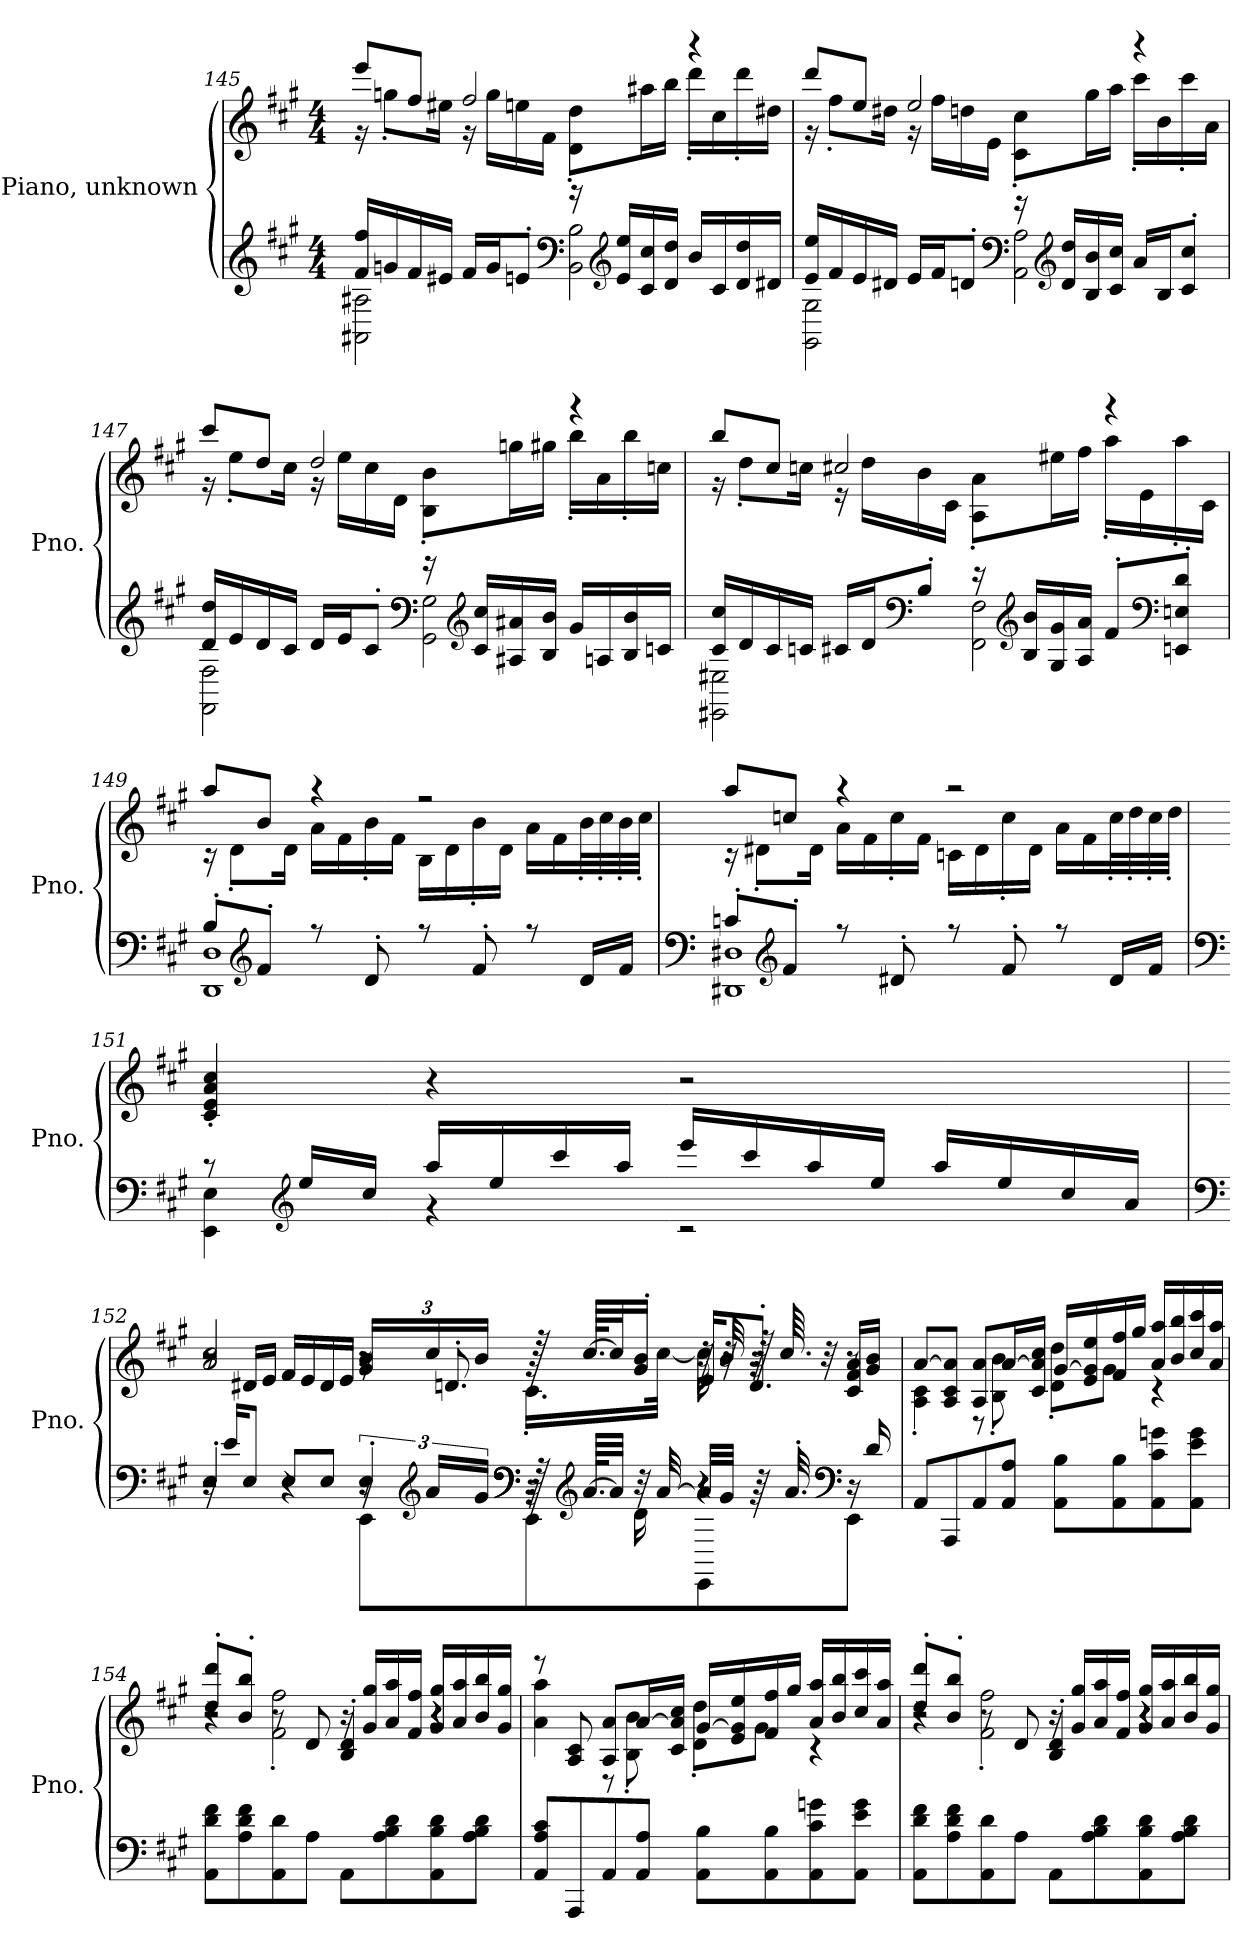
**kern	**kern
*part1	*part1
*staff2	*staff1
*I"Piano, unknown	*
*I'Pno.	*
!!LO:LB:g=z
*clefG2	*clefG2
*k[f#c#g#]	*k[f#c#g#]
*M4/4	*M4/4
=145	=145
*^	*^
16f#/ 16ff#/LL	2AA#X\ 2A#X\	8eee/L	16r
16gn/	.	.	8ggn'\L
16f#/	.	8ff#/J	.
16e#X/JJ	.	.	16ee#X\Jk
16f#/LL	.	2ff#/	16r
16g/J	.	.	16gg\LL
8en'/J	.	.	16een\
.	.	.	16f#\JJ
*clefF4	*	*	*
16r	2BB\ 2B\	.	8d\' 8dd\'L
*clefG2	*	*	*
16e/ 16ee/LL	.	.	.
16c#/ 16cc#/	.	.	16aa#X\L
16d/ 16dd/JJ	.	.	16bb\JJ
16b/LL	.	4r	16ddd'\LL
16c#/	.	.	16cc#\
16d/ 16dd/	.	.	16ddd'\
16d#X/JJ	.	.	16dd#X\JJ
=146	=146	=146	=146
16e/ 16ee/LL	2GG#\ 2G#\	8ddd/L	16r
16f#/	.	.	8ff#'\L
16e/	.	8ee/J	.
16d#X/JJ	.	.	16dd#X\Jk
16e/LL	.	2ee/	16r
16f#/J	.	.	16ff#\LL
8dn'/J	.	.	16ddn\
.	.	.	16e\JJ
*clefF4	*	*	*
16r	2AA\ 2A\	.	8c#\' 8cc#\'L
*clefG2	*	*	*
16d/ 16dd/LL	.	.	.
16B/ 16b/	.	.	16gg#\L
16c#/ 16cc#/JJ	.	.	16aa\JJ
16a/LL	.	4r	16ccc#'\LL
16B/J	.	.	16b\
8c#/' 8cc#/'J	.	.	16ccc#'\
.	.	.	16a\JJ
!!LO:PB:g=z	!!
=147	=147	=147	=147
16d/ 16dd/LL	2FF#\ 2F#\	8ccc#/L	16r
16e/	.	.	8ee'\L
16d/	.	8dd/J	.
16c#/JJ	.	.	16cc#\Jk
16d/LL	.	2dd/	16r
16e/J	.	.	16ee\LL
8c#'/J	.	.	16cc#\
.	.	.	16d\JJ
*clefF4	*	*	*
16r	2GG#\ 2G#\	.	8B\' 8b\'L
*clefG2	*	*	*
16c#/ 16cc#/LL	.	.	.
16A#X/ 16a#X/	.	.	16ggn\L
16B/ 16b/JJ	.	.	16gg#X\JJ
16g#/LL	.	4r	16bb'\LL
16An/	.	.	16a\
16B/ 16b/	.	.	16bb'\
16cn/JJ	.	.	16ccn\JJ
!!LO:LB:g=z	!!
=148	=148	=148	=148
16c#/ 16cc#/LL	2EE#X\ 2E#X\	8bb/L	16r
16d/	.	.	8dd'\L
16c#/	.	8cc#/J	.
16cn/JJ	.	.	16ccn\Jk
16c#X/LL	.	2cc#X/	16r
16d/J	.	.	16dd\LL
*clefF4	*	*	*
8B'/J	.	.	16b\
.	.	.	16c#\JJ
16r	2FF#\ 2F#\	.	8A\' 8a\'L
*clefG2	*	*	*
16B/ 16b/LL	.	.	.
16G#/ 16g#/	.	.	16ee#X\L
16A/ 16a/JJ	.	.	16ff#\JJ
8f#'/L	.	4r	16aa'\LL
.	.	.	16e\
*clefF4	*	*	*
8EEn/' 8En/' 8d/'J	.	.	16aa'\
.	.	.	16c#\JJ
=149	=149	=149	=149
8B'/L	1DD 1D	8aa/L	16r
.	.	.	8d'\L
*clefG2	*	*	*
8f#'/J	.	8b/J	.
.	.	.	16d\Jk
8r	.	4r	16a\LL
.	.	.	16f#\
8d'/	.	.	16b'\
.	.	.	16f#\JJ
8r	.	2r	16B\LL
.	.	.	16d\
8f#'/	.	.	16b'\
.	.	.	16d\JJ
8r	.	.	16a\LL
.	.	.	16f#\
16d/LL	.	.	32b'\L
.	.	.	32cc#'\
16f#/JJ	.	.	32b'\
.	.	.	32cc#'\JJJ
!!LO:LB:g=z	!!
=150	=150	=150	=150
*clefF4	*	*	*
8cn'/L	1DD#X 1D#X	8aa/L	16r
.	.	.	8d#X'\L
*clefG2	*	*	*
8f#'/J	.	8ccn/J	.
.	.	.	16d#\Jk
8r	.	4r	16a\LL
.	.	.	16f#\
8d#X'/	.	.	16cc'\
.	.	.	16f#\JJ
8r	.	2r	16cn\LL
.	.	.	16d#\
8f#'/	.	.	16cc'\
.	.	.	16d#\JJ
8r	.	.	16a\LL
.	.	.	16f#\
16d#/LL	.	.	32cc'\L
.	.	.	32dd'\
16f#/JJ	.	.	32cc'\
.	.	.	32dd'\JJJ
*	*	*v	*v
=151	=151	=151
*clefF4	*	*
8r	4EE\ 4E\	4c#/' 4e/' 4a/' 4cc#/'
*clefG2	*	*
16ee/LL	.	.
16cc#/JJ	.	.
16aa/LL	4r	4r
16ee/	.	.
16ccc#/	.	.
16aa/JJ	.	.
16eee/LL	2r	2r
16ccc#/	.	.
16aa/	.	.
16ee/JJ	.	.
16aa/LL	.	.
16ee/	.	.
16cc#/	.	.
16a/JJ	.	.
*v	*v	*
!!LO:LB:g=z
=152	=152
*clefF4	*
*^	*^
*	*^	*	*^
*	*	*^	*	*	*
16r	2r	4E'/	2r	8r	2r	2a/ 2cc#/
16e/KL	.	.	.	.	.	.
8E/J	.	.	.	16d#X/LL	.	.
.	.	.	.	16e/JJ	.	.
8E/L	.	4r	.	16f#/LL	.	.
.	.	.	.	16e/	.	.
8E/J	.	.	.	16d#/	.	.
.	.	.	.	16e/JJ	.	.
*	*	*	*	*Xbrackettup	*	*
24r	8r	4E'/	8EE\L	24g#/ 24b/LL	8r	16r
*clefG2	*	*	*	*	*	*
24a/LL	.	.	.	24cc#/	.	.
.	.	.	.	.	.	8.dn'/
24g#/JJ	.	.	.	24b/JJ	.	.
*clefF4	*	*	*	*	*	*
128r	16r	.	8EE\	128r	16.c#'\LL	.
*clefG2	*	*	*	*	*	*
[64.a/KLLL	.	.	.	[64.cc#/KLLL	.	.
32a/JJJ]	.	.	.	32cc#/J]	.	.
32r	16d\	.	.	16g#/' 16b/'JJ	.	.
[32a/	.	.	.	.	[32cc#\JJk	.
32a/LLL]	4r	4r	8EE\	32r	32cc#\]	16e/KL
32g#/JJJ	.	.	.	32b/	32r	.
64r	.	.	.	128r	16r	8.d'/J
.	.	.	.	64.cc#/	.	.
32.a'/	.	.	.	.	.	.
.	.	.	.	32r	.	.
*clefF4	*	*	*	*	*	*
16r	.	.	8EE\J	16c#/ 16f#/ 16a/LL	8r	.
16d/	.	.	.	16g#/ 16b/JJ	.	.
*v	*v	*v	*v	*	*	*
*	*	*v	*v
!!LO:LB:g=z
=153	=153	=153
8AA/L	[8a/L	4A\' 4c#\'
8AAA/	8A/ 8c#/ 8a/]J	.
8AA/	8A/ 8a/L	8r
8AA/ 8A/J	[16a/L	8B\' 8b\'
.	16c#/ 16a/] 16cc#/JJ	.
8AA\ 8B\L	[16g#/LL	8d\' 8dd\'L
.	16e/ 16g#/] 16ee/	.
8AA\ 8B\	16f#/ 16ff#/	8g#\J
.	16gg#/JJ	.
8AA\ 8c#\ 8gn\	16a/ 16aa/LL	4r
.	16b/ 16bb/	.
8AA\ 8e\ 8g\J	16cc#/ 16ccc#/	.
.	16a/ 16aa/JJ	.
=154	=154	=154
*	*	*^
8AA\ 8d\ 8f#\L	8dd/' 8ddd/'L	4r	2r
8A\ 8d\ 8f#\	8b/' 8bb/'J	.	.
8AA\ 8d\	8r	2f#\' 2ff#\'	.
8A\J	8d/	.	.
8AA\L	16r	.	4B/' 4d/'
.	16g#/ 16gg#/LL	.	.
8A\ 8B\ 8d\	16a/ 16aa/	.	.
.	16f#/ 16ff#/JJ	.	.
8AA\ 8B\ 8d\	16g#/ 16gg#/LL	4r	4r
.	16a/ 16aa/	.	.
8A\ 8B\ 8d\J	16b/ 16bb/	.	.
.	16g#/ 16gg#/JJ	.	.
*	*	*v	*v
!!LO:LB:g=z
=155	=155	=155
8AA/ 8A/ 8c#/L	8r	4a\ 4aa\
8AAA/	8A/ 8c#/	.
8AA/	8A/ 8a/L	8r
8AA/ 8A/J	[16a/L	8B\' 8b\'
.	16c#/ 16a/] 16cc#/JJ	.
8AA\ 8B\L	[16g#/LL	8d\' 8dd\'L
.	16e/ 16g#/] 16ee/	.
8AA\ 8B\	16f#/ 16ff#/	8g#\J
.	16gg#/JJ	.
8AA\ 8c#\ 8gn\	16a/ 16aa/LL	4r
.	16b/ 16bb/	.
8AA\ 8e\ 8g\J	16cc#/ 16ccc#/	.
.	16a/ 16aa/JJ	.
=156	=156	=156
*	*	*^
8AA\ 8d\ 8f#\L	8dd/' 8ddd/'L	4r	2r
8A\ 8d\ 8f#\	8b/' 8bb/'J	.	.
8AA\ 8d\	8r	2f#\' 2ff#\'	.
8A\J	8d/	.	.
8AA\L	16r	.	4B/' 4d/'
.	16g#/ 16gg#/LL	.	.
8A\ 8B\ 8d\	16a/ 16aa/	.	.
.	16f#/ 16ff#/JJ	.	.
8AA\ 8B\ 8d\	16g#/ 16gg#/LL	4r	4r
.	16a/ 16aa/	.	.
8A\ 8B\ 8d\J	16b/ 16bb/	.	.
.	16g#/ 16gg#/JJ	.	.
*	*v	*v	*v
=	=
*-	*-
